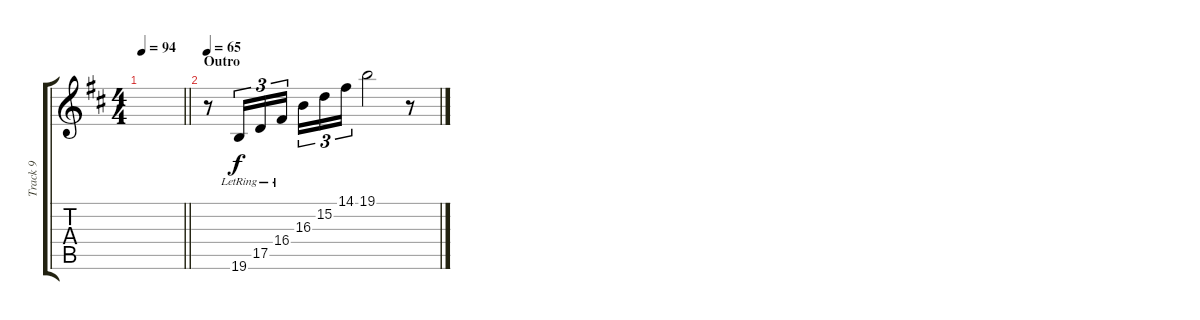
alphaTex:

\track ("Track 9" "Track 9") {instrument pad1newage}
\staff {score tabs}
\tuning (E4 B3 G3 D3 A2 E2) {hide}
\ts (4 4)
\tempo 94
\clef g2
\barLineRight lightlight
\ks d
|
\section ("" "Outro")
\tempo 65
r.8 19.6{lr}.16{tu (3 2)} 17.5{lr}.16{tu (3 2)} 16.4{lr}.16{tu (3 2)} 16.3.16{tu (3 2)} 15.2.16{tu (3 2)} 14.1.16{tu (3 2)} 19.1.2 r.8
